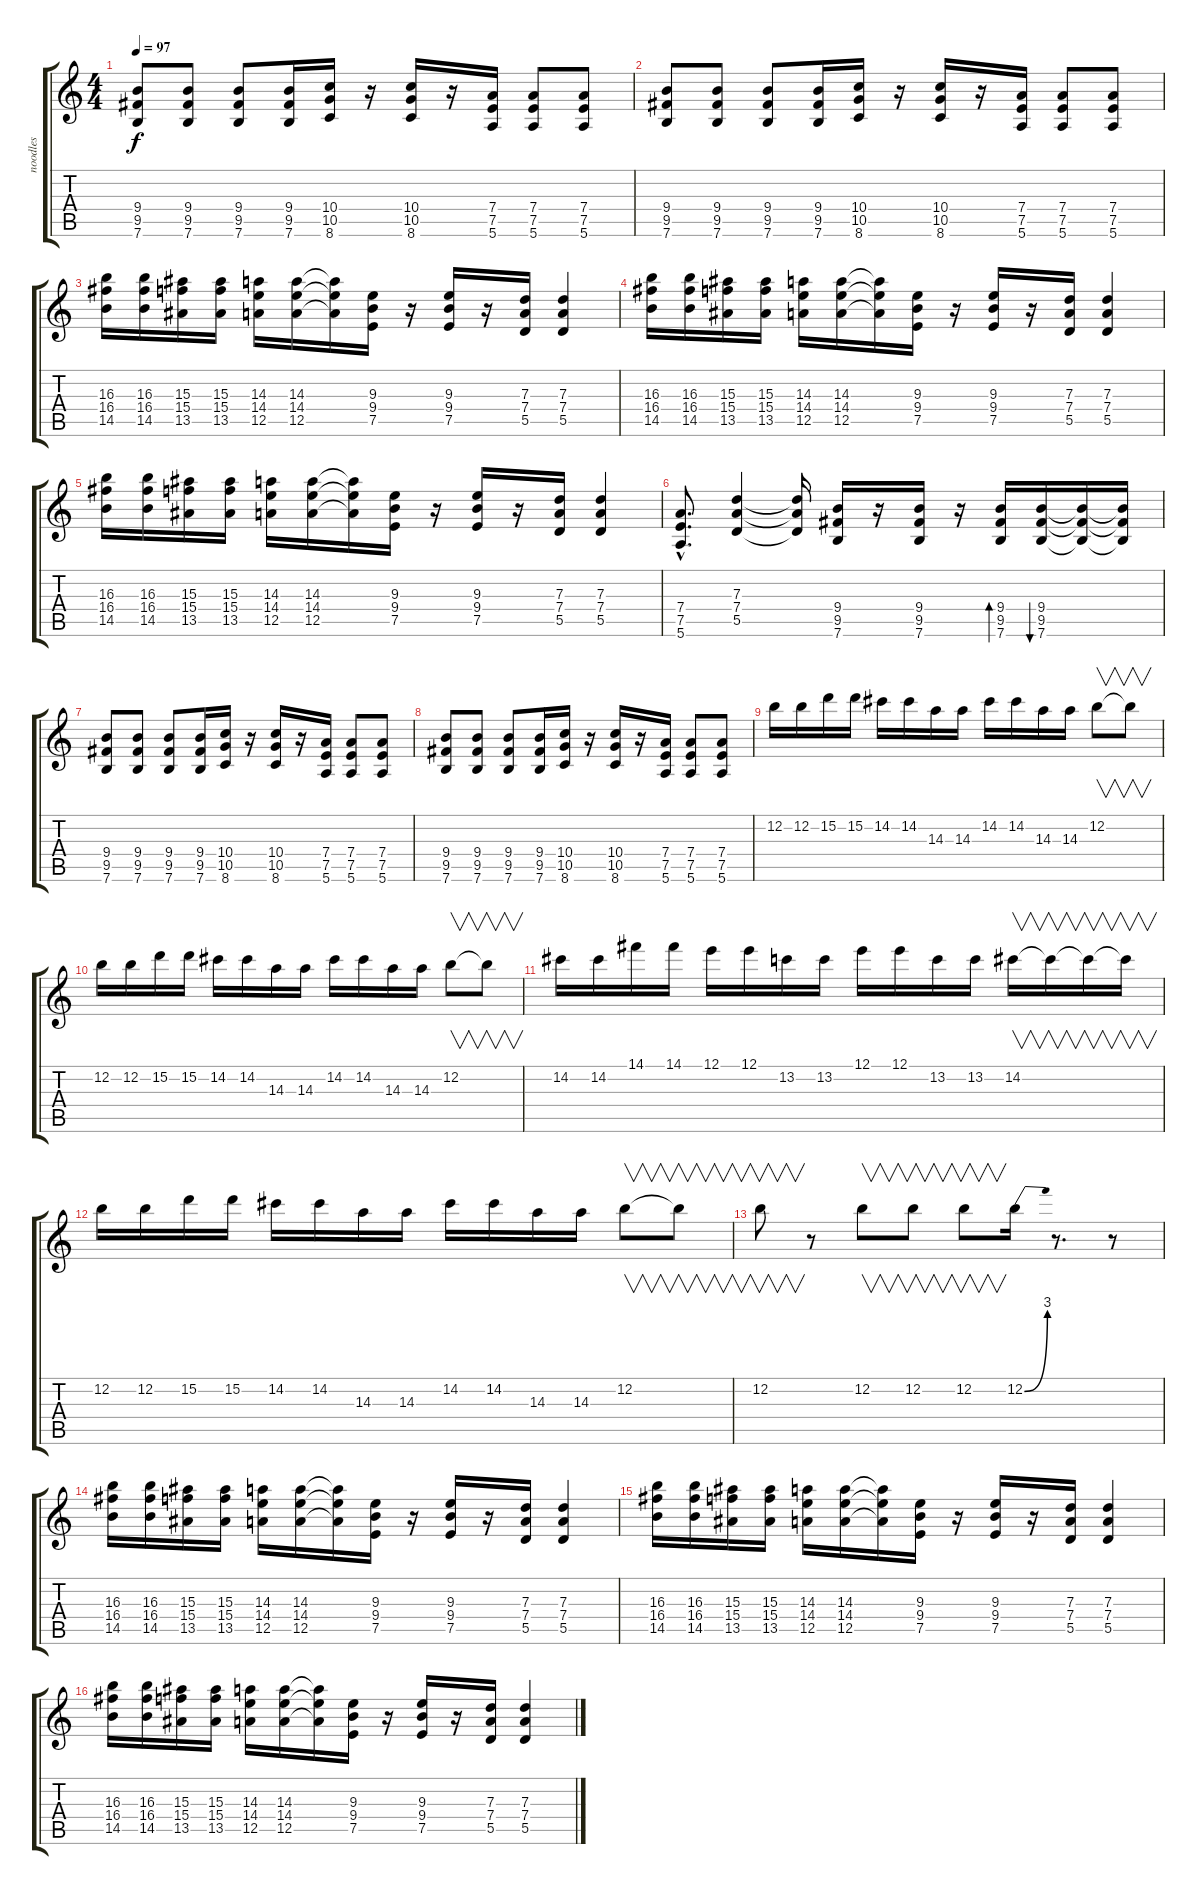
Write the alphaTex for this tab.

\track ("noodles" "noodles") {instrument distortionguitar}
\staff {score tabs}
\tuning (E4 B3 G3 D3 A2 E2) {hide}
\ts (4 4)
\tempo 97
\clef g2
\ks c
(9.4 9.5 7.6).8{dy f instrument electricguitarmuted} (9.4 9.5 7.6).8 (9.4 9.5 7.6).8 (9.4 9.5 7.6).16 (10.4 10.5 8.6).16 r.16 (10.4 10.5 8.6).16 r.16 (7.4 7.5 5.6).16 (7.4 7.5 5.6).8 (7.4 7.5 5.6).8 |
(9.4 9.5 7.6).8{instrument electricguitarmuted} (9.4 9.5 7.6).8 (9.4 9.5 7.6).8 (9.4 9.5 7.6).16 (10.4 10.5 8.6).16 r.16 (10.4 10.5 8.6).16 r.16 (7.4 7.5 5.6).16{instrument distortionguitar} (7.4 7.5 5.6).8 (7.4 7.5 5.6).8 |
(16.3 16.4 14.5).16 (16.3 16.4 14.5).16 (15.3 15.4 13.5).16 (15.3 15.4 13.5).16 (14.3 14.4 12.5).16 (14.3 14.4 12.5).16 (14.3{t} 14.4{t} 12.5{t}).16 (9.3 9.4 7.5).16 r.16 (9.3 9.4 7.5).16 r.16 (7.3 7.4 5.5).16 (7.3 7.4 5.5).4 |
(16.3 16.4 14.5).16 (16.3 16.4 14.5).16 (15.3 15.4 13.5).16 (15.3 15.4 13.5).16 (14.3 14.4 12.5).16 (14.3 14.4 12.5).16 (14.3{t} 14.4{t} 12.5{t}).16 (9.3 9.4 7.5).16 r.16 (9.3 9.4 7.5).16 r.16 (7.3 7.4 5.5).16 (7.3 7.4 5.5).4 |
(16.3 16.4 14.5).16 (16.3 16.4 14.5).16 (15.3 15.4 13.5).16 (15.3 15.4 13.5).16 (14.3 14.4 12.5).16 (14.3 14.4 12.5).16 (14.3{t} 14.4{t} 12.5{t}).16 (9.3 9.4 7.5).16 r.16 (9.3 9.4 7.5).16 r.16 (7.3 7.4 5.5).16 (7.3 7.4 5.5).4 |
(7.4{hac} 7.5{hac} 5.6{hac}).8{d} (7.3 7.4 5.5).4 (7.3{t} 7.4{t} 5.5{t}).16 (9.4 9.5 7.6).16 r.16 (9.4 9.5 7.6).16 r.16 (9.4 9.5 7.6).16{bd 60} (9.4 9.5 7.6).16{bu 60} (9.4{t} 9.5{t} 7.6{t}).16 (9.4{t} 9.5{t} 7.6{t}).16 |
(9.4 9.5 7.6).8 (9.4 9.5 7.6).8 (9.4 9.5 7.6).8 (9.4 9.5 7.6).16 (10.4 10.5 8.6).16 r.16 (10.4 10.5 8.6).16 r.16 (7.4 7.5 5.6).16 (7.4 7.5 5.6).8 (7.4 7.5 5.6).8 |
(9.4 9.5 7.6).8 (9.4 9.5 7.6).8 (9.4 9.5 7.6).8 (9.4 9.5 7.6).16 (10.4 10.5 8.6).16 r.16 (10.4 10.5 8.6).16 r.16 (7.4 7.5 5.6).16 (7.4 7.5 5.6).8 (7.4 7.5 5.6).8 |
12.2.16{volume 9} 12.2.16 15.2.16 15.2.16 14.2.16 14.2.16 14.3.16 14.3.16 14.2.16 14.2.16 14.3.16 14.3.16 12.2.8{v} 12.2{t}.8{v} |
12.2.16{volume 9} 12.2.16 15.2.16 15.2.16 14.2.16 14.2.16 14.3.16 14.3.16 14.2.16 14.2.16 14.3.16 14.3.16 12.2.8{v} 12.2{t}.8{v} |
14.2.16{volume 9} 14.2.16 14.1.16 14.1.16 12.1.16 12.1.16 13.2.16 13.2.16 12.1.16 12.1.16 13.2.16 13.2.16 14.2.16{v} 14.2{t}.16{v} 14.2{t}.16{v} 14.2{t}.16{v} |
12.2.16{volume 9} 12.2.16 15.2.16 15.2.16 14.2.16 14.2.16 14.3.16 14.3.16 14.2.16 14.2.16 14.3.16 14.3.16 12.2.8{v} 12.2{t}.8{v} |
12.2.8{v volume 9} r.8 12.2.8{v} 12.2.8{v} 12.2.8{v} 12.2{be (bend 0 0 60 12)}.16{volume 12} r.8{d} r.8 |
(16.3 16.4 14.5).16 (16.3 16.4 14.5).16 (15.3 15.4 13.5).16 (15.3 15.4 13.5).16 (14.3 14.4 12.5).16 (14.3 14.4 12.5).16 (14.3{t} 14.4{t} 12.5{t}).16 (9.3 9.4 7.5).16 r.16 (9.3 9.4 7.5).16 r.16 (7.3 7.4 5.5).16 (7.3 7.4 5.5).4 |
(16.3 16.4 14.5).16 (16.3 16.4 14.5).16 (15.3 15.4 13.5).16 (15.3 15.4 13.5).16 (14.3 14.4 12.5).16 (14.3 14.4 12.5).16 (14.3{t} 14.4{t} 12.5{t}).16 (9.3 9.4 7.5).16 r.16 (9.3 9.4 7.5).16 r.16 (7.3 7.4 5.5).16 (7.3 7.4 5.5).4 |
(16.3 16.4 14.5).16 (16.3 16.4 14.5).16 (15.3 15.4 13.5).16 (15.3 15.4 13.5).16 (14.3 14.4 12.5).16 (14.3 14.4 12.5).16 (14.3{t} 14.4{t} 12.5{t}).16 (9.3 9.4 7.5).16 r.16 (9.3 9.4 7.5).16 r.16 (7.3 7.4 5.5).16 (7.3 7.4 5.5).4
